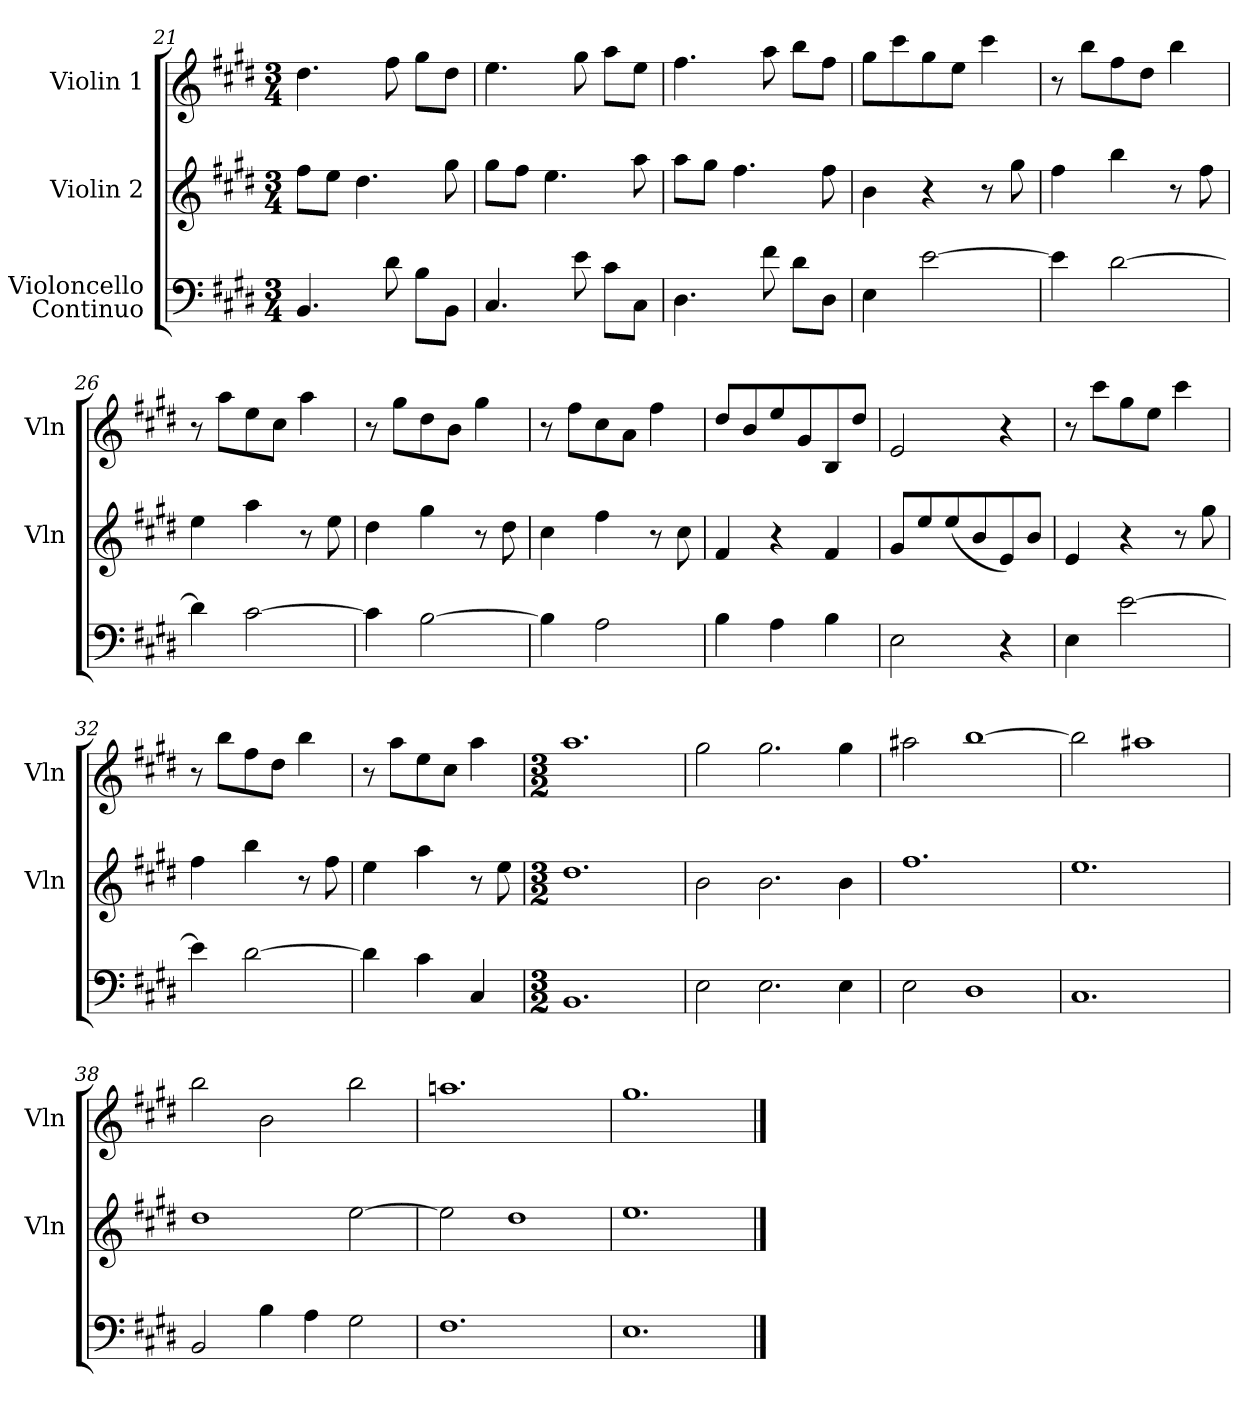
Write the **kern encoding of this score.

**kern	**kern	**kern
*part3	*part2	*part1
*staff3	*staff2	*staff1
*I"Violoncello\nContinuo	*I"Violin 2	*I"Violin 1
*	*I'Vln	*I'Vln
*clefF4	*clefG2	*clefG2
*k[f#c#g#d#]	*k[f#c#g#d#]	*k[f#c#g#d#]
*E:	*E:	*E:
*M3/4	*M3/4	*M3/4
=21	=21	=21
4.BB/	8ff#\L	4.dd#\
.	8ee\J	.
.	4.dd#\	.
8d#\	.	8ff#\
8B\L	.	8gg#\L
8BB\J	8gg#\	8dd#\J
=22	=22	=22
4.C#/	8gg#\L	4.ee\
.	8ff#\J	.
.	4.ee\	.
8e\	.	8gg#\
8c#\L	.	8aa\L
8C#\J	8aa\	8ee\J
=23	=23	=23
4.D#\	8aa\L	4.ff#\
.	8gg#\J	.
.	4.ff#\	.
8f#\	.	8aa\
8d#\L	.	8bb\L
8D#\J	8ff#\	8ff#\J
=24	=24	=24
4E\	4b\	8gg#\L
.	.	8ccc#\
[2e\	4r	8gg#\
.	.	8ee\J
.	8r	4ccc#\
.	8gg#\	.
=25	=25	=25
4e\]	4ff#\	8r
.	.	8bb\L
[2d#\	4bb\	8ff#\
.	.	8dd#\J
.	8r	4bb\
.	8ff#\	.
=26	=26	=26
4d#\]	4ee\	8r
.	.	8aa\L
[2c#\	4aa\	8ee\
.	.	8cc#\J
.	8r	4aa\
.	8ee\	.
=27	=27	=27
4c#\]	4dd#\	8r
.	.	8gg#\L
[2B\	4gg#\	8dd#\
.	.	8b\J
.	8r	4gg#\
.	8dd#\	.
=28	=28	=28
4B\]	4cc#\	8r
.	.	8ff#\L
2A\	4ff#\	8cc#\
.	.	8a\J
.	8r	4ff#\
.	8cc#\	.
=29	=29	=29
4B\	4f#/	8dd#/L
.	.	8b/
4A\	4r	8ee/
.	.	8g#/
4B\	4f#/	8B/
.	.	8dd#/J
=30	=30	=30
2E\	8g#/L	2e/
.	8ee/	.
.	(8ee/	.
.	8b/	.
4r	8e/)	4r
.	8b/J	.
=31	=31	=31
4E\	4e/	8r
.	.	8ccc#\L
[2e\	4r	8gg#\
.	.	8ee\J
.	8r	4ccc#\
.	8gg#\	.
=32	=32	=32
4e\]	4ff#\	8r
.	.	8bb\L
[2d#\	4bb\	8ff#\
.	.	8dd#\J
.	8r	4bb\
.	8ff#\	.
=33	=33	=33
4d#\]	4ee\	8r
.	.	8aa\L
4c#\	4aa\	8ee\
.	.	8cc#\J
4C#/	8r	4aa\
.	8ee\	.
=34	=34	=34
*M3/2	*M3/2	*M3/2
*	*	*MM56
1.BB	1.dd#	1.aa
=35	=35	=35
2E\	2b\	2gg#\
2.E\	2.b\	2.gg#\
4E\	4b\	4gg#\
=36	=36	=36
2E\	1.ff#	2aa#X\
1D#	.	[1bb
=37	=37	=37
1.C#	1.ee	2bb\]
.	.	1aa#X
=38	=38	=38
2BB/	1dd#	2bb\
4B\	.	2b\
4A\	.	.
2G#\	[2ee\	2bb\
=39	=39	=39
1.F#	2ee\]	1.aan
.	1dd#	.
=40	=40	=40
1.E	1.ee	1.gg#
==	==	==
*-	*-	*-
